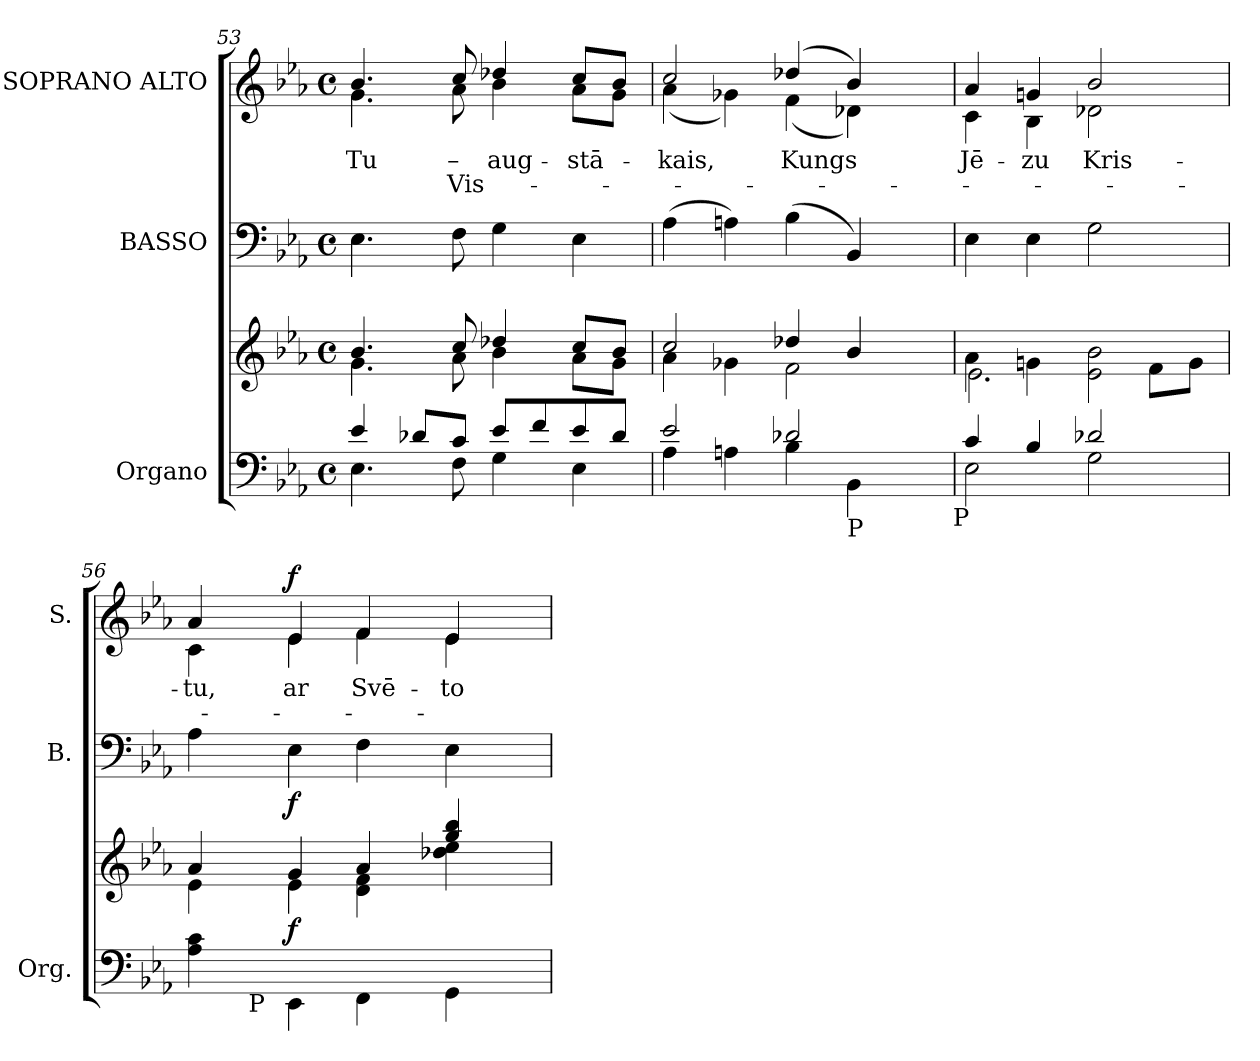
**kern	**kern	**dynam	**kern	**dynam	**kern	**text	**text	**dynam
*part3	*part3	*part3	*part2	*part2	*part1	*part1	*part1	*part1
*staff4	*staff3	*staff3/4	*staff2	*staff2	*staff1	*staff1	*staff1	*staff1
*I"Organo	*	*	*I"BASSO	*	*I"SOPRANO ALTO	*	*	*
*I'Org.	*	*	*I'B.	*	*I'S.	*	*	*
!!LO:PB:g=z
*clefF4	*clefG2	*	*clefF4	*	*clefG2	*	*	*
*k[b-e-a-]	*k[b-e-a-]	*	*k[b-e-a-]	*	*k[b-e-a-]	*	*	*
*E-:	*E-:	*	*E-:	*	*E-:	*	*	*
*M4/4	*M4/4	*	*M4/4	*	*M4/4	*	*	*
*met(c)	*met(c)	*	*met(c)	*	*met(c)	*	*	*
=53	=53	=53	=53	=53	=53	=53	=53	=53
*^	*^	*	*	*	*	*	*	*
!	!	!	!	!	!	!	!	!LO:LY:b:color=#000000	!	!
*	*	*	*	*	*	*	*^	*	*	*
4e-i/	4.E-i\	4.b-i/	4.gi\	.	4.E-i\	.	4.b-i/	4.gi\	Tu	.	.
8d-Xi/L	.	.	.	.	.	.	.	.	.	.	.
!	!	!	!	!	!	!	!	!	!LO:LY:b:color=#000000	!LO:LY:b:color=#000000	!
8ci/J	8Fi\	8cci/	8a-i\	.	8Fi\	.	8cci/	8a-i\	–	Vis-	.
!	!	!	!	!	!	!	!	!	!LO:LY:b:color=#000000	!	!
8e-i/L	4Gi\	4dd-Xi/	4b-i\	.	4Gi\	.	4dd-Xi/	4b-i\	-aug-	.	.
8fi/	.	.	.	.	.	.	.	.	.	.	.
!	!	!	!	!	!	!	!	!	!LO:LY:b:color=#000000	!	!
8e-i/	4E-i\	8cci/L	8a-i\L	.	4E-i\	.	8cci/L	8a-i\L	-stā-	.	.
8d-i/J	.	8b-i/J	8gi\J	.	.	.	8b-i/J	8gi\J	.	.	.
=54	=54	=54	=54	=54	=54	=54	=54	=54	=54	=54	=54
!	!	!	!	!	!	!	!	!	!LO:LY:b:color=#000000	!	!
*	*^	*	*	*	*	*	*	*	*	*	*
2e-i/	4A-i\	2ryy	2cci/	4a-i\	.	(4A-i\	.	2cci/	(4a-i\	-kais,	.	.
.	4Ani\	.	.	4g-Xi\	.	4Ani\)	.	.	4g-Xi\)	.	.	.
!	!	!	!	!	!	!	!	!	!	!LO:LY:b:color=#000000	!	!
2d-Xi/	4B-i\	4ryy	4dd-Xi/	2fi\	.	(4B-i\	.	(4dd-Xi/	(4fi\	Kungs	.	.
!	!LO:TX:b:t=P	!	!	!	!	!	!	!	!	!	!	!
.	4BB-i\	8ryy	4b-i/	.	.	4BB-i/)	.	4b-i/)	4d-Xi\)	.	.	.
.	.	16ryy	.	.	.	.	.	.	.	.	.	.
.	.	32ryy	.	.	.	.	.	.	.	.	.	.
.	.	64ryy	.	.	.	.	.	.	.	.	.	.
.	.	128...ryy	.	.	.	.	.	.	.	.	.	.
!	!	!LO:TX:b:t=P	!	!	!	!	!	!	!	!	!	!
.	.	1024ryy	.	.	.	.	.	.	.	.	.	.
*	*v	*v	*	*	*	*	*	*	*	*	*	*
=55	=55	=55	=55	=55	=55	=55	=55	=55	=55	=55	=55
*	*^	*	*	*	*	*	*	*	*	*	*
!	!	!	!	!	!	!	!	!	!	!LO:LY:b:color=#000000	!	!
*	*v	*v	*	*	*	*	*	*	*	*	*	*
4ci/	2E-i\	4a-i\	2.e-i\	.	4E-i\	.	4a-i/	4ci\	Jē-	.	.
!	!	!	!	!	!	!	!	!	!LO:LY:b:color=#000000	!	!
4B-i/	.	4gni\	.	.	4E-i\	.	4gni/	4B-i\	-zu	.	.
!	!	!	!	!	!	!	!	!	!LO:LY:b:color=#000000	!	!
2d-Xi/	2Gi\	2e-i\ 2b-i	.	.	2Gi\	.	2b-i/	2d-Xi\	Kris-	.	.
.	.	.	8fi\L	.	.	.	.	.	.	.	.
.	.	.	8gi\J	.	.	.	.	.	.	.	.
=56	=56	=56	=56	=56	=56	=56	=56	=56	=56	=56	=56
!	!	!	!	!	!	!	!	!	!LO:LY:b:color=#000000	!	!
4A-i\ 4ci	8ryy	4a-i/	4e-i\	.	4A-i\	.	4a-i/	4ci\	-tu,	.	.
.	64.ryy	.	.	.	.	.	.	.	.	.	.
!	!LO:TX:b:t=P	!	!	!	!	!	!	!	!	!	!
.	2ryy	.	.	.	.	.	.	.	.	.	.
*X8ba	*	*	*	*	*	*	*	*	*	*	*
!	!	!	!	!	!	!	!	!	!LO:LY:b:color=#000000	!	!
4EE-i\	.	4gi/	4e-i\	f	4E-i\	f	4e-i/	4e-i\	ar	.	f
!	!	!	!	!	!	!	!	!	!LO:LY:b:color=#000000	!	!
4FFi\	.	4a-i/	4di\ 4fi	.	4Fi\	.	4fi/	4fi\	Svē-	.	.
.	4ryy	.	.	.	.	.	.	.	.	.	.
*	*	*8ba	*	*	*	*	*	*	*	*	*
!	!	!	!	!	!	!	!	!	!LO:LY:b:color=#000000	!	!
4GGi\	.	4gi/ 4b-i	4d-Xi\ 4e-i	.	4E-i\	.	4e-i/	4e-i\	-to	.	.
.	16ryy	.	.	.	.	.	.	.	.	.	.
.	32ryy	.	.	.	.	.	.	.	.	.	.
.	128ryy	.	.	.	.	.	.	.	.	.	.
*v	*v	*	*	*	*	*	*v	*v	*	*	*
*	*v	*v	*	*	*	*	*	*	*
=	=	=	=	=	=	=	=	=
*-	*-	*-	*-	*-	*-	*-	*-	*-
